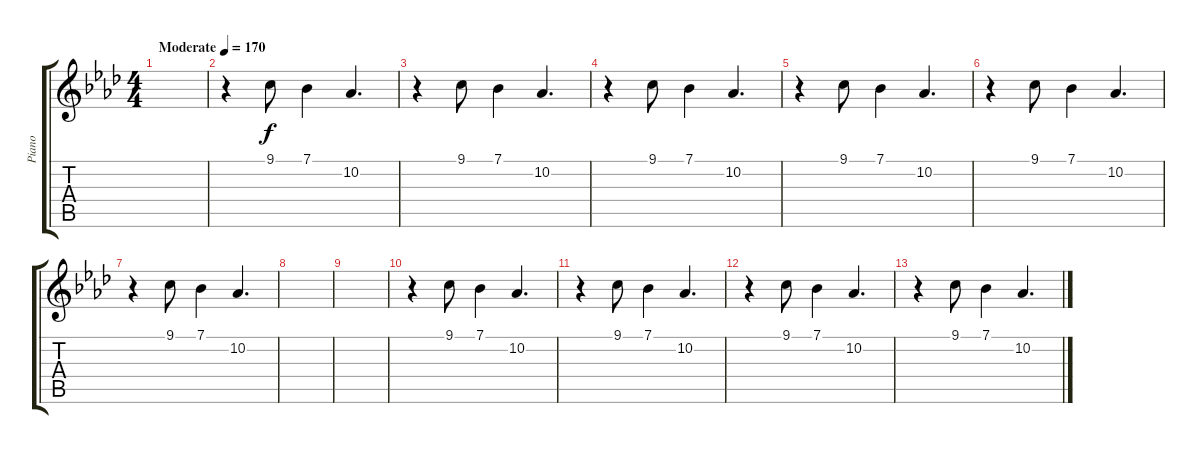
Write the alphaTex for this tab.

\track ("Piano" "Piano") {instrument acousticgrandpiano}
\staff {score tabs}
\tuning (Eb4 Bb3 Gb3 Db3 Ab2 Eb2) {hide}
\ts (4 4)
\tempo (170 "Moderate")
\clef g2
\ks ab
|
r.4 9.1.8 7.1.4 10.2.4{d} |
r.4 9.1.8 7.1.4 10.2.4{d} |
r.4 9.1.8 7.1.4 10.2.4{d} |
r.4 9.1.8 7.1.4 10.2.4{d} |
r.4 9.1.8 7.1.4 10.2.4{d} |
r.4 9.1.8 7.1.4 10.2.4{d} |
|
|
r.4 9.1.8 7.1.4 10.2.4{d} |
r.4 9.1.8 7.1.4 10.2.4{d} |
r.4 9.1.8 7.1.4 10.2.4{d} |
r.4 9.1.8 7.1.4 10.2.4{d}
